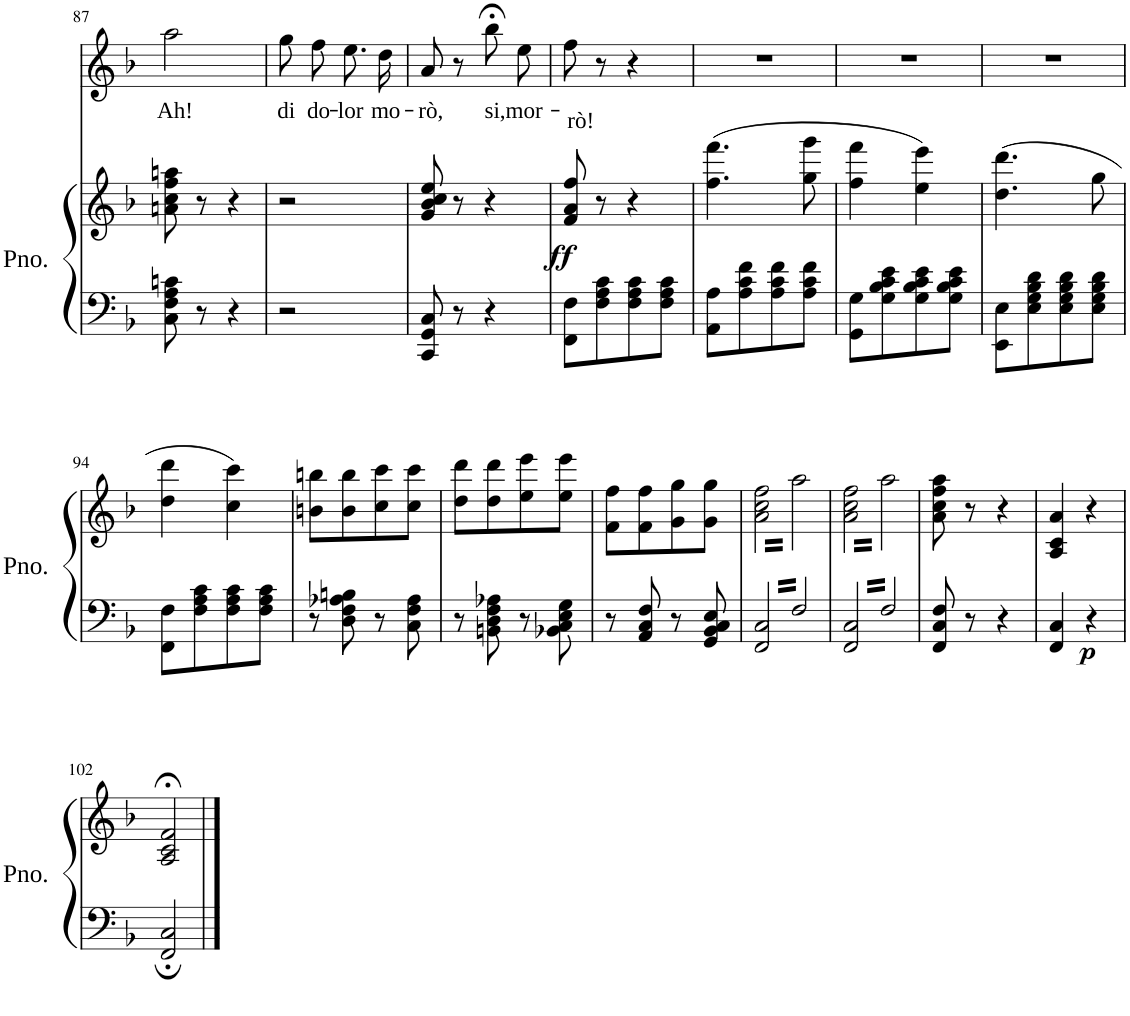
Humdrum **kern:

**kern	**kern	**dynam	**kern	**text
*part2	*part2	*part2	*part1	*part1
*staff3	*staff2	*staff2/3	*staff1	*staff1
*I"Piano	*	*	*I"Flute	*
*I'Pno.	*	*	*I'Fl	*
!!LO:PB:g=z
*clefF4	*clefG2	*	*clefG2	*
*k[b-]	*k[b-]	*	*k[b-]	*
*M2/4	*M2/4	*	*M2/4	*
=87	=87	=87	=87	=87
!	!	!	!	!LO:LY:b
8C\ 8F\ 8A\ 8cn\	8an\ 8cc\ 8ff\ 8aan\	.	2aa\	Ah!
8r	8r	.	.	.
4r	4r	.	.	.
=88	=88	=88	=88	=88
!	!	!	!	!LO:LY:b
2r	2r	.	8gg\L	di
!	!	!	!	!LO:LY:b
.	.	.	8ff\J	do-
!	!	!	!	!LO:LY:b
.	.	.	8.ee\L	-lor
!	!	!	!	!LO:LY:b
.	.	.	16dd\Jk	mo-
=89	=89	=89	=89	=89
!	!	!	!	!LO:LY:b
8CC/ 8GG/ 8C/	8g/ 8b-/ 8cc/ 8ee/	.	8a/	-rò,
8r	8r	.	8r	.
!	!	!	!	!LO:LY:b
4r	4r	.	8bb-;<\L	si,
!	!	!	!	!LO:LY:b
.	.	.	8ee\J	mor-
=90	=90	=90	=90	=90
!	!	!LO:DY:b	!	!LO:LY:b
8FF\ 8F\L	8f/ 8a/ 8ff/	ff	8ff\	-rò!
8F\ 8A\ 8c\	8r	.	8r	.
8F\ 8A\ 8c\	4r	.	4r	.
8F\ 8A\ 8c\J	.	.	.	.
=91	=91	=91	=91	=91
8AA\ 8A\L	(4.ff\ 4.fff\	.	2r	.
8A\ 8c\ 8f\	.	.	.	.
8A\ 8c\ 8f\	.	.	.	.
8A\ 8c\ 8f\J	8gg\ 8ggg\	.	.	.
=92	=92	=92	=92	=92
8GG\ 8G\L	4ff\ 4fff\	.	2r	.
8G\ 8B-\ 8c\ 8e\	.	.	.	.
8G\ 8B-\ 8c\ 8e\	4ee\ 4eee\)	.	.	.
8G\ 8B-\ 8c\ 8e\J	.	.	.	.
=93	=93	=93	=93	=93
8EE\ 8E\L	(4.dd\ 4.ddd\	.	2r	.
8E\ 8G\ 8B-\ 8d\	.	.	.	.
8E\ 8G\ 8B-\ 8d\	.	.	.	.
8E\ 8G\ 8B-\ 8d\J	8gg\	.	.	.
!!LO:LB:g=z
=94	=94	=94	=94	=94
8FF\ 8F\L	4dd\ 4ddd\	.	2r	.
8F\ 8A\ 8c\	.	.	.	.
8F\ 8A\ 8c\	4cc\ 4ccc\)	.	.	.
8F\ 8A\ 8c\J	.	.	.	.
=95	=95	=95	=95	=95
8r	8bn\ 8bbn\L	.	2r	.
8D\ 8F\ 8A-X\ 8Bn\	8b\ 8bb\	.	.	.
8r	8cc\ 8ccc\	.	.	.
8C\ 8F\ 8A-\	8cc\ 8ccc\J	.	.	.
=96	=96	=96	=96	=96
8r	8dd\ 8ddd\L	.	2r	.
8BBn\ 8D\ 8F\ 8A-X\	8dd\ 8ddd\	.	.	.
8r	8ee\ 8eee\	.	.	.
8BB-X\ 8C\ 8E\ 8G\	8ee\ 8eee\J	.	.	.
=97	=97	=97	=97	=97
8r	8f\ 8ff\L	.	2r	.
8AA/ 8C/ 8F/	8f\ 8ff\	.	.	.
8r	8g\ 8gg\	.	.	.
8GG/ 8BB-/ 8C/ 8E/	8g\ 8gg\J	.	.	.
=98	=98	=98	=98	=98
*	*tremolo	*	*	*
6.FF/ 6.C/	32a\ 32cc\ 32ff\LLL	.	2r	.
.	32aa\	.	.	.
.	32a\ 32cc\ 32ff\	.	.	.
.	32aa\	.	.	.
.	32a\ 32cc\ 32ff\	.	.	.
.	32aa\	.	.	.
.	32a\ 32cc\ 32ff\	.	.	.
.	32aa\	.	.	.
6.F/	32a\ 32cc\ 32ff\	.	.	.
.	32aa\	.	.	.
.	32a\ 32cc\ 32ff\	.	.	.
.	32aa\	.	.	.
.	32a\ 32cc\ 32ff\	.	.	.
.	32aa\	.	.	.
.	32a\ 32cc\ 32ff\	.	.	.
.	32aa\JJJ	.	.	.
=99	=99	=99	=99	=99
6.FF/ 6.C/	32a\ 32cc\ 32ff\LLL	.	2r	.
.	32aa\	.	.	.
.	32a\ 32cc\ 32ff\	.	.	.
.	32aa\	.	.	.
.	32a\ 32cc\ 32ff\	.	.	.
.	32aa\	.	.	.
.	32a\ 32cc\ 32ff\	.	.	.
.	32aa\	.	.	.
6.F/	32a\ 32cc\ 32ff\	.	.	.
.	32aa\	.	.	.
.	32a\ 32cc\ 32ff\	.	.	.
.	32aa\	.	.	.
.	32a\ 32cc\ 32ff\	.	.	.
.	32aa\	.	.	.
.	32a\ 32cc\ 32ff\	.	.	.
.	32aa\JJJ	.	.	.
*	*Xtremolo	*	*	*
=100	=100	=100	=100	=100
8FF/ 8C/ 8F/	8a\ 8cc\ 8ff\ 8aa\	.	2r	.
.	.	.	.	.
.	.	.	.	.
.	.	.	.	.
8r	8r	.	.	.
.	.	.	.	.
.	.	.	.	.
.	.	.	.	.
4r	4r	.	.	.
=101	=101	=101	=101	=101
!	!	!LO:DY:b=2	!	!
4FF/ 4C/	4A/ 4c/ 4a/	p	2r	.
4r	4r	.	.	.
!!LO:LB:g=z
=102	=102	=102	=102	=102
2FF/; 2C/;	2A/;< 2c/;< 2f/;<	.	2r	.
==	==	==	==	==
*-	*-	*-	*-	*-
